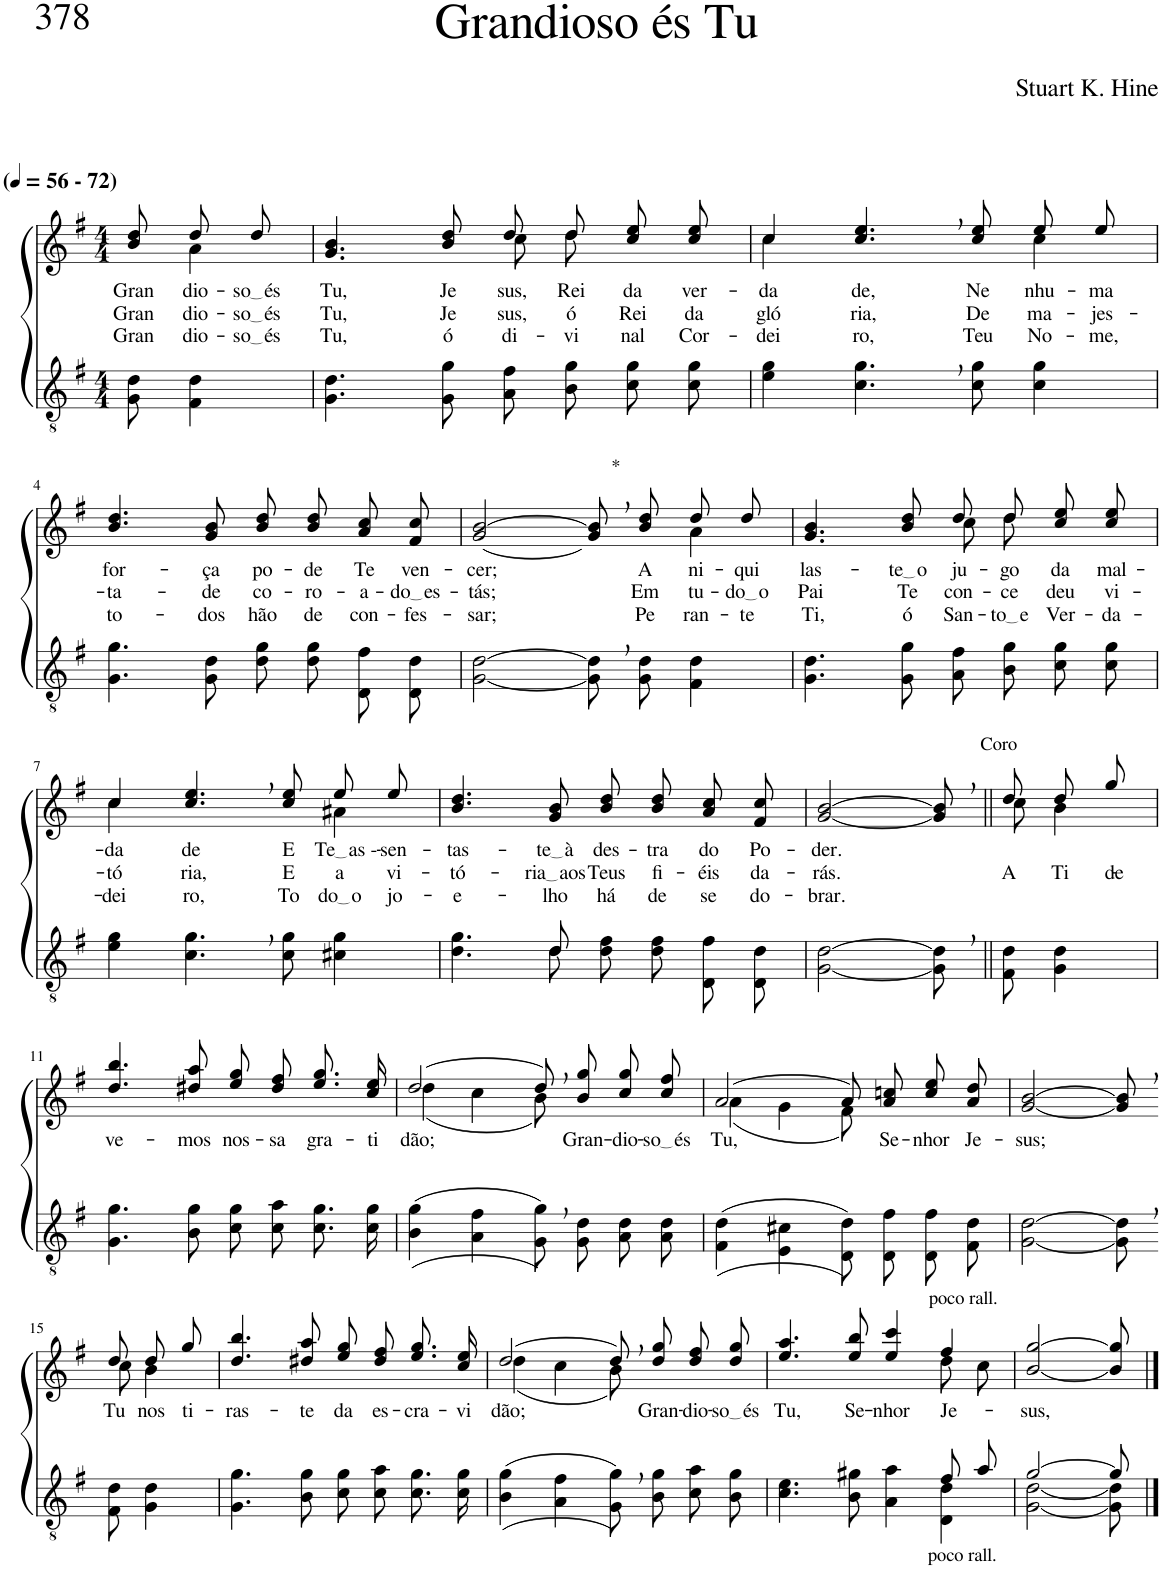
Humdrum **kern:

**kern	**kern	**text	**text	**text
*part2	*part1	*part1	*part1	*part1
*staff2	*staff1	*staff1	*staff1	*staff1
*I"Parte III e IV	*I"Parte I e II	*	*	*
*clefGv2	*clefG2	*	*	*
*Trd5c9	*Trd5c9	*	*	*
*k[f#]	*k[f#]	*	*	*
*M4/4	*M4/4	*	*	*
*MM56	*MM56	*	*	*
=1	=1	=1	=1	=1
!	!LO:TX:a:B:t=(	!	!	!
!	!LO:TX:a:B:t=- 72)	!	!	!
!	!	!LO:LY:b	!LO:LY:b	!LO:LY:b
*	*^	*	*	*
8G\ 8d\	8b/ 8dd/	8ryy	Gran-	Gran-	Gran-
!	!	!	!LO:LY:b	!LO:LY:b	!LO:LY:b
4F#\ 4d\	8dd/L	4a\	-dio-	-dio-	-dio-
!	!	!	!LO:LY:b	!LO:LY:b	!LO:LY:b
.	8dd/J	.	so és	so és	so és
=2	=2	=2	=2	=2	=2
!	!	!	!LO:LY:b	!LO:LY:b	!LO:LY:b
4.G\ 4.d\	2ryy	4.g/ 4.b/	Tu,	Tu,	Tu,
!	!	!	!LO:LY:b	!LO:LY:b	!LO:LY:b
8G\ 8g\	.	8b/ 8dd/	Je-	Je-	ó
!	!	!	!LO:LY:b	!LO:LY:b	!LO:LY:b
8A\ 8f#\L	8cc\L	8dd/L	-sus,	-sus,	di-
!	!	!	!LO:LY:b	!LO:LY:b	!LO:LY:b
8B\ 8g\J	8dd\J	8dd/J	Rei	ó	-vi-
!	!	!	!LO:LY:b	!LO:LY:b	!LO:LY:b
8c\ 8g\L	4ryy	8cc\ 8ee\L	da	Rei	-nal
!	!	!	!LO:LY:b	!LO:LY:b	!LO:LY:b
8c\ 8g\J	.	8cc\ 8ee\J	ver-	da	Cor-
=3	=3	=3	=3	=3	=3
!	!	!	!LO:LY:b	!LO:LY:b	!LO:LY:b
4e\ 4g\	4cc/	4cc\	-da-	gló-	-dei-
!	!	!	!LO:LY:b	!LO:LY:b	!LO:LY:b
4.c\, 4.g\,	4.cc/, 4.ee/,	2ryy	-de,	-ria,	-ro,
!	!	!	!LO:LY:b	!LO:LY:b	!LO:LY:b
8c\ 8g\	8cc/ 8ee/	.	Ne-	De	Teu
!	!	!	!LO:LY:b	!LO:LY:b	!LO:LY:b
4c\ 4g\	8ee/L	4cc\	-nhu-	ma-	No-
!	!	!	!LO:LY:b	!LO:LY:b	!LO:LY:b
.	8ee/J	.	-ma	-jes-	-me,
*	*v	*v	*	*	*
!!LO:LB:g=z
=4	=4	=4	=4	=4
!	!	!LO:LY:b	!LO:LY:b	!LO:LY:b
4.G\ 4.g\	4.b/ 4.dd/	for-	-ta-	to-
!	!	!LO:LY:b	!LO:LY:b	!LO:LY:b
8G\ 8d\	8g/ 8b/	-ça	-de	-dos
!	!	!LO:LY:b	!LO:LY:b	!LO:LY:b
8d\ 8g\L	8b\ 8dd\L	po-	co-	hão
!	!	!LO:LY:b	!LO:LY:b	!LO:LY:b
8d\ 8g\J	8b\ 8dd\J	-de	-ro-	de
!	!	!LO:LY:b	!LO:LY:b	!LO:LY:b
8D/ 8f#/L	8a\ 8cc\L	Te	-a-	con-
!	!	!LO:LY:b	!LO:LY:b	!LO:LY:b
8D/ 8d/J	8f#\ 8cc\J	ven-	do es	-fes-
=5	=5	=5	=5	=5
!	!	!LO:LY:b	!LO:LY:b	!LO:LY:b
*	*^	*	*	*
[2G\ [2d\	[2g/ [2b/	2.ryy	-cer;	-tás;	-sar;
!	!LO:TX:a:t=*	!	!	!	!
8G],\ 8d],\L	8g],\ 8b],\L	.	.	.	.
!	!	!	!LO:LY:b	!LO:LY:b	!LO:LY:b
8G\ 8d\J	8b\ 8dd\J	.	A-	Em	Pe-
!	!	!	!LO:LY:b	!LO:LY:b	!LO:LY:b
4F#\ 4d\	8dd/L	4a\	-ni-	tu-	-ran-
!	!	!	!LO:LY:b	!LO:LY:b	!LO:LY:b
.	8dd/J	.	-qui-	do o	-te
=6	=6	=6	=6	=6	=6
!	!	!	!LO:LY:b	!LO:LY:b	!LO:LY:b
4.G\ 4.d\	2ryy	4.g/ 4.b/	-las-	Pai	Ti,
!	!	!	!LO:LY:b	!LO:LY:b	!LO:LY:b
8G\ 8g\	.	8b/ 8dd/	te o	Te	ó
!	!	!	!LO:LY:b	!LO:LY:b	!LO:LY:b
8A\ 8f#\L	8cc\L	8dd/L	ju-	con-	San-
!	!	!	!LO:LY:b	!LO:LY:b	!LO:LY:b
8B\ 8g\J	8dd\J	8dd/J	-go	-ce-	to e
!	!	!	!LO:LY:b	!LO:LY:b	!LO:LY:b
8c\ 8g\L	4ryy	8cc\ 8ee\L	da	-deu	Ver-
!	!	!	!LO:LY:b	!LO:LY:b	!LO:LY:b
8c\ 8g\J	.	8cc\ 8ee\J	mal-	vi-	-da-
!!LO:LB:g=z	!!
=7	=7	=7	=7	=7	=7
!	!	!	!LO:LY:b	!LO:LY:b	!LO:LY:b
4e\ 4g\	4cc/	4cc\	-da-	-tó-	-dei-
!	!	!	!LO:LY:b	!LO:LY:b	!LO:LY:b
4.c\, 4.g\,	4.cc/, 4.ee/,	2ryy	-de	-ria,	-ro,
!	!	!	!LO:LY:b	!LO:LY:b	!LO:LY:b
8c\ 8g\	8cc/ 8ee/	.	E	E	To-
!	!	!	!LO:LY:b	!LO:LY:b	!LO:LY:b
4c#X\ 4g\	8ee/L	4a#X\	Te as -	a	do o
!	!	!	!LO:LY:b	!LO:LY:b	!LO:LY:b
.	8ee/J	.	sen-	vi-	jo-
*	*v	*v	*	*	*
=8	=8	=8	=8	=8
*^	*	*	*	*
!	!	!	!LO:LY:b	!LO:LY:b	!LO:LY:b
4.ryy	4.d\ 4.g\	4.b/ 4.dd/	-tas-	-tó-	-e-
!	!	!	!LO:LY:b	!LO:LY:b	!LO:LY:b
8d/	8d\	8g/ 8b/	te à	ria aos	-lho
!	!	!	!LO:LY:b	!LO:LY:b	!LO:LY:b
2ryy	8d\ 8f#\L	8b\ 8dd\L	des-	Teus	há
!	!	!	!LO:LY:b	!LO:LY:b	!LO:LY:b
.	8d\ 8f#\J	8b\ 8dd\J	-tra	fi-	de
!	!	!	!LO:LY:b	!LO:LY:b	!LO:LY:b
.	8D/ 8f#/L	8a\ 8cc\L	do	-éis	se
!	!	!	!LO:LY:b	!LO:LY:b	!LO:LY:b
.	8D/ 8d/J	8f#\ 8cc\J	Po-	da-	do-
=9	=9	=9	=9	=9	=9
!	!	!	!LO:LY:b	!LO:LY:b	!LO:LY:b
*v	*v	*	*	*	*
[2G\ [2d\	[2g/ [2b/	-der.	-rás.	-brar.
!	!LO:TX:a:t=Coro	!	!	!
8G\], 8d\],	8g/], 8b/],	.	.	.
=10||	=10||	=10||	=10||	=10||
*	*^	*	*	*
!	!	!	!	!LO:LY:b	!
8F#\ 8d\	8dd/	8cc\	.	A	.
!	!	!	!	!LO:LY:b	!
4G\ 4d\	8dd/L	4b\	.	Ti	.
!	!	!	!	!LO:LY:b	!
.	8gg/J	.	.	de-	.
*	*v	*v	*	*	*
!!LO:LB:g=z
=11	=11	=11	=11	=11
!	!	!LO:LY:b	!	!
4.G\ 4.g\	4.dd/ 4.bb/	ve-	.	.
!	!	!LO:LY:b	!	!
8B\ 8g\	8dd#X/ 8aa/	-mos	.	.
!	!	!LO:LY:b	!	!
8c\ 8g\L	8ee\ 8gg\L	nos-	.	.
!	!	!LO:LY:b	!	!
8c\ 8a\J	8dd#\ 8ff#\J	-sa	.	.
!	!	!LO:LY:b	!	!
8.c\ 8.g\L	8.ee\ 8.gg\L	gra-	.	.
!	!	!LO:LY:b	!	!
16c\ 16g\Jk	16cc\ 16ee\Jk	-ti-	.	.
=12	=12	=12	=12	=12
*	*^	*	*	*
!	!	!	!LO:LY:b	!	!
((4B\ 4g\	[2dd/	(4dd\	-dão;	.	.
4A\ 4f#\	.	4cc\	.	.	.
8G,\ 8g,\L))	8dd,\L]	8b\)	.	.	.
!	!	!	!LO:LY:b	!	!
8G\ 8d\J	8b\ 8gg\J	4.ryy	Gran-	.	.
!	!	!	!LO:LY:b	!	!
8A\ 8d\L	8cc\ 8gg\L	.	-dio-	.	.
!	!	!	!LO:LY:b	!	!
8A\ 8d\J	8cc\ 8ff#\J	.	so és	.	.
=13	=13	=13	=13	=13	=13
!	!	!	!LO:LY:b	!	!
((4F#\ 4d\	[2a/	(4a\	Tu,	.	.
4E\ 4c#X\	.	4g\	.	.	.
8D/ 8d/L))	8a\L]	8f#\)	.	.	.
!	!	!	!LO:LY:b	!	!
8D/ 8f#/J	8a\ 8ccn\J	4.ryy	Se-	.	.
!	!	!	!LO:LY:b	!	!
8D/ 8f#/L	8cc\ 8ee\L	.	-nhor	.	.
!	!	!	!LO:LY:b	!	!
8F#/ 8d/J	8a\ 8dd\J	.	Je-	.	.
*	*v	*v	*	*	*
=14	=14	=14	=14	=14
!	!	!LO:LY:b	!	!
[2G\ [2d\	[2g/ [2b/	-sus;	.	.
8G\], 8d\],	8g/], 8b/],	.	.	.
!!LO:LB:g=z
=15-	=15-	=15-	=15-	=15-
*	*^	*	*	*
!	!	!	!LO:LY:b	!	!
8F#\ 8d\	8dd/	8cc\	Tu	.	.
!	!	!	!LO:LY:b	!	!
4G\ 4d\	8dd/L	4b\	nos	.	.
!	!	!	!LO:LY:b	!	!
.	8gg/J	.	ti-	.	.
*	*v	*v	*	*	*
=16	=16	=16	=16	=16
!	!	!LO:LY:b	!	!
4.G\ 4.g\	4.dd/ 4.bb/	-ras-	.	.
!	!	!LO:LY:b	!	!
8B\ 8g\	8dd#X/ 8aa/	-te	.	.
!	!	!LO:LY:b	!	!
8c\ 8g\L	8ee\ 8gg\L	da	.	.
!	!	!LO:LY:b	!	!
8c\ 8a\J	8dd#\ 8ff#\J	es-	.	.
!	!	!LO:LY:b	!	!
8.c\ 8.g\L	8.ee\ 8.gg\L	-cra-	.	.
!	!	!LO:LY:b	!	!
16c\ 16g\Jk	16cc\ 16ee\Jk	-vi-	.	.
=17	=17	=17	=17	=17
*	*^	*	*	*
!	!	!	!LO:LY:b	!	!
((4B\ 4g\	[2dd/	(4dd\	-dão;	.	.
4A\ 4f#\	.	4cc\	.	.	.
8G,\ 8g,\L))	8dd,\L]	8b\)	.	.	.
!	!	!	!LO:LY:b	!	!
8B\ 8g\J	8dd\ 8gg\J	4.ryy	Gran-	.	.
!	!	!	!LO:LY:b	!	!
8c\ 8a\L	8dd\ 8ff#\L	.	-dio-	.	.
!	!	!	!LO:LY:b	!	!
8B\ 8g\J	8dd\ 8gg\J	.	so és	.	.
=18	=18	=18	=18	=18	=18
*^	*	*	*	*	*
!	!	!	!	!LO:LY:b	!	!
2.ryy	4.c\ 4.e\	4.ee/ 4.aa/	2.ryy	Tu,	.	.
!	!	!	!	!LO:LY:b	!	!
.	8B\ 8g#X\	8ee/ 8bb/	.	Se-	.	.
!	!	!LO:TX:a:t=poco rall.	!	!	!	!
!	!LO:TX:b:t=poco rall.	!	!	!	!	!
!	!	!	!	!LO:LY:b	!	!
.	4A\ 4a\	4ee/ 4ccc/	.	-nhor	.	.
!	!	!	!	!LO:LY:b	!	!
8f#/L	4D\ 4d\	4ff#/	8dd\L	Je-	.	.
8a/J	.	.	8cc\J	.	.	.
=19	=19	=19	=19	=19	=19	=19
!	!	!	!	!LO:LY:b	!	!
*	*	*v	*v	*	*	*
[2g/	[2G\ [2d\	[2b/ [2gg/	-sus,	.	.
8g/]	8G\] 8d\]	8b/] 8gg/]	.	.	.
*v	*v	*	*	*	*
==	==	==	==	==
*-	*-	*-	*-	*-
